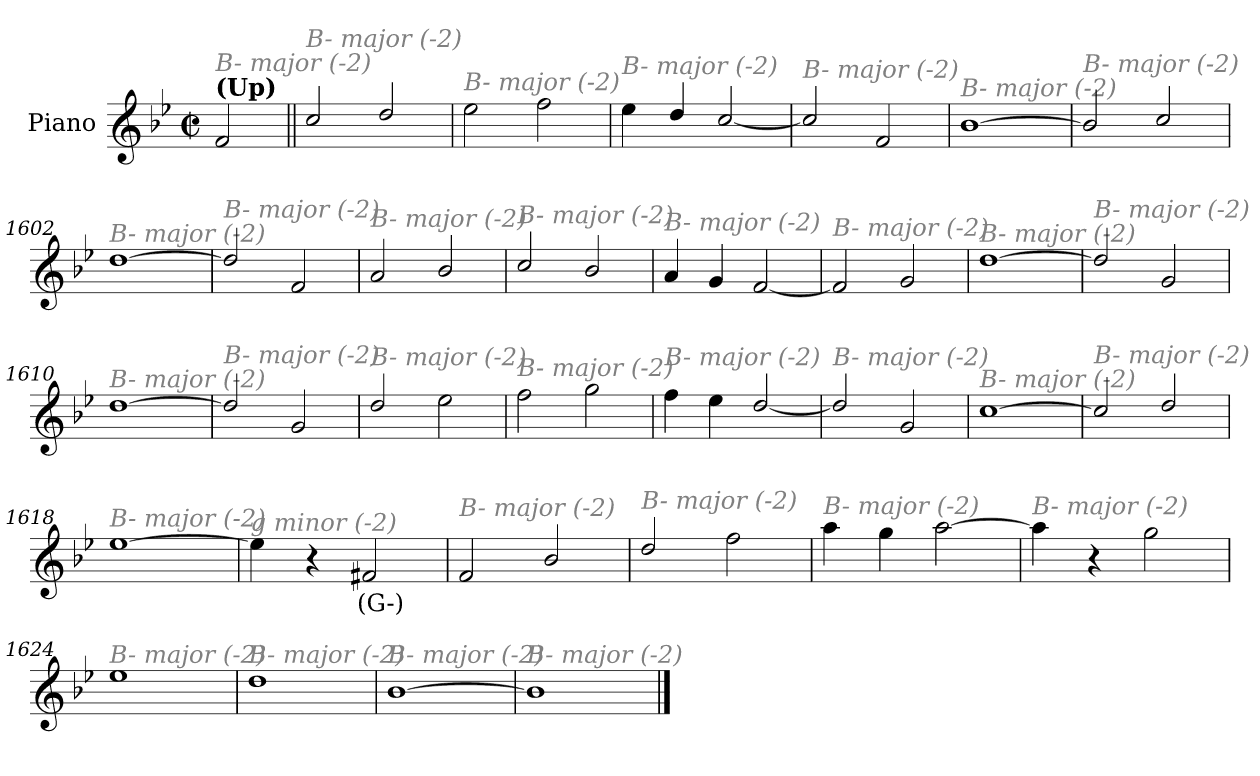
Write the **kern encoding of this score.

**kern	**text
*part1	*part1
*staff1	*staff1
*I"Piano	*
*I'Pno.	*
*clefG2	*
*k[b-e-]	*
*M2/2	*
*met(c|)	*
=1	=1
!LO:TX:a:B:t=(Up)	!
!LO:TX:i:color=#808080:t=B- major (-2)	!
2f/	.
=1596||	=1596||
!LO:TX:i:color=#808080:t=B- major (-2)	!
2cc/	.
2dd/	.
=1597	=1597
!LO:TX:i:color=#808080:t=B- major (-2)	!
2ee-\	.
2ff\	.
=1598	=1598
!LO:TX:i:color=#808080:t=B- major (-2)	!
4ee-\	.
4dd/	.
[2cc/	.
=1599	=1599
!LO:TX:i:color=#808080:t=B- major (-2)	!
2cc/]	.
2f/	.
!!LO:LB:g=z
=1600	=1600
!LO:TX:i:color=#808080:t=B- major (-2)	!
[1b-	.
=1601	=1601
!LO:TX:i:color=#808080:t=B- major (-2)	!
2b-/]	.
2cc/	.
=1602	=1602
!LO:TX:i:color=#808080:t=B- major (-2)	!
[1dd	.
=1603	=1603
!LO:TX:i:color=#808080:t=B- major (-2)	!
2dd/]	.
2f/	.
!!LO:LB:g=z
=1604	=1604
!LO:TX:i:color=#808080:t=B- major (-2)	!
2a/	.
2b-/	.
=1605	=1605
!LO:TX:i:color=#808080:t=B- major (-2)	!
2cc/	.
2b-/	.
=1606	=1606
!LO:TX:i:color=#808080:t=B- major (-2)	!
4a/	.
4g/	.
[2f/	.
=1607	=1607
!LO:TX:i:color=#808080:t=B- major (-2)	!
2f/]	.
2g/	.
!!LO:LB:g=z
=1608	=1608
!LO:TX:i:color=#808080:t=B- major (-2)	!
[1dd	.
=1609	=1609
!LO:TX:i:color=#808080:t=B- major (-2)	!
2dd/]	.
2g/	.
=1610	=1610
!LO:TX:i:color=#808080:t=B- major (-2)	!
[1dd	.
=1611	=1611
!LO:TX:i:color=#808080:t=B- major (-2)	!
2dd/]	.
2g/	.
!!LO:LB:g=z
=1612	=1612
!LO:TX:i:color=#808080:t=B- major (-2)	!
2dd/	.
2ee-\	.
=1613	=1613
!LO:TX:i:color=#808080:t=B- major (-2)	!
2ff\	.
2gg\	.
=1614	=1614
!LO:TX:i:color=#808080:t=B- major (-2)	!
4ff\	.
4ee-\	.
[2dd/	.
=1615	=1615
!LO:TX:i:color=#808080:t=B- major (-2)	!
2dd/]	.
2g/	.
!!LO:LB:g=z
=1616	=1616
!LO:TX:i:color=#808080:t=B- major (-2)	!
[1cc	.
=1617	=1617
!LO:TX:i:color=#808080:t=B- major (-2)	!
2cc/]	.
2dd/	.
=1618	=1618
!LO:TX:i:color=#808080:t=B- major (-2)	!
[1ee-	.
=1619	=1619
!LO:TX:i:color=#808080:t=g minor (-2)	!
4ee-\]	.
4r	.
2f#Xi/	(G-)
!!LO:LB:g=z
=1620	=1620
!LO:TX:i:color=#808080:t=B- major (-2)	!
2f/	.
2b-/	.
=1621	=1621
!LO:TX:i:color=#808080:t=B- major (-2)	!
2dd/	.
2ff\	.
=1622	=1622
!LO:TX:i:color=#808080:t=B- major (-2)	!
4aa\	.
4gg\	.
[2aa\	.
=1623	=1623
!LO:TX:i:color=#808080:t=B- major (-2)	!
4aa\]	.
4r	.
2gg\	.
!!LO:LB:g=z
=1624	=1624
!LO:TX:i:color=#808080:t=B- major (-2)	!
1ee-	.
=1625	=1625
!LO:TX:i:color=#808080:t=B- major (-2)	!
1dd	.
=1626	=1626
!LO:TX:i:color=#808080:t=B- major (-2)	!
[1b-	.
=1627	=1627
!LO:TX:i:color=#808080:t=B- major (-2)	!
1b-]	.
==	==
*-	*-
